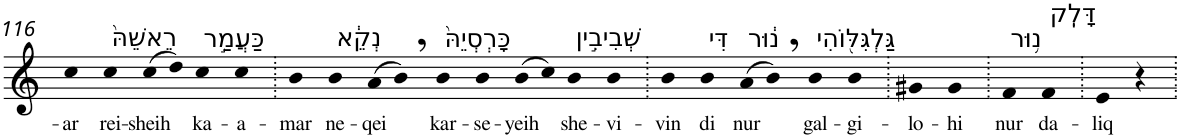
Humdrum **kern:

**kern	**text
*part1	*part1
*staff1	*staff1
*I"Piano	*
*I'Pno	*
!!LO:PB:g=z
*clefG2	*
*k[]	*
=116	=116
!	!LO:LY:b
4cc	-ar
!LO:TX:a:t=רֵאשֵׁהּ֙	!
!	!LO:LY:b
4cc	rei-
!	!LO:LY:b
(>8cc	-sheih
8dd)	.
!LO:TX:a:t=כַּעֲמַ֣ר	!
!	!LO:LY:b
4cc	ka-
!	!LO:LY:b
4cc	-a-
=117.	=117.
!	!LO:LY:b
4b	-mar
!LO:TX:a:t=נְקֵ֔א	!
!	!LO:LY:b
4b	ne-
!	!LO:LY:b
(>8a	-qei
8b,)	.
!LO:TX:a:t=כָּרְסְיֵהּ֙	!
!	!LO:LY:b
4b	kar-
!	!LO:LY:b
4b	-se-
!	!LO:LY:b
(>8b	-yeih
8cc)	.
!LO:TX:a:t=שְׁבִיבִ֣ין	!
!	!LO:LY:b
4b	she-
!	!LO:LY:b
4b	-vi-
=118.	=118.
!	!LO:LY:b
4b	-vin
!LO:TX:a:t=דִּי	!
!	!LO:LY:b
4b	di
!LO:TX:a:t=נ֔וּר	!
!	!LO:LY:b
(>8a	nur
8b,)	.
!LO:TX:a:t=גַּלְגִּלּ֖וֹהִי	!
!	!LO:LY:b
4b	gal-
!	!LO:LY:b
4b	-gi-
=119.	=119.
!	!LO:LY:b
4g#X	-lo-
!	!LO:LY:b
4g#	-hi
=120.	=120.
!LO:TX:a:t=נ֥וּר	!
!	!LO:LY:b
4f	nur
!LO:TX:a:t=דָּלִֽק	!
!	!LO:LY:b
4f	da-
=121.	=121.
!	!LO:LY:b
4e	-liq
4r	.
=.	=.
*-	*-
